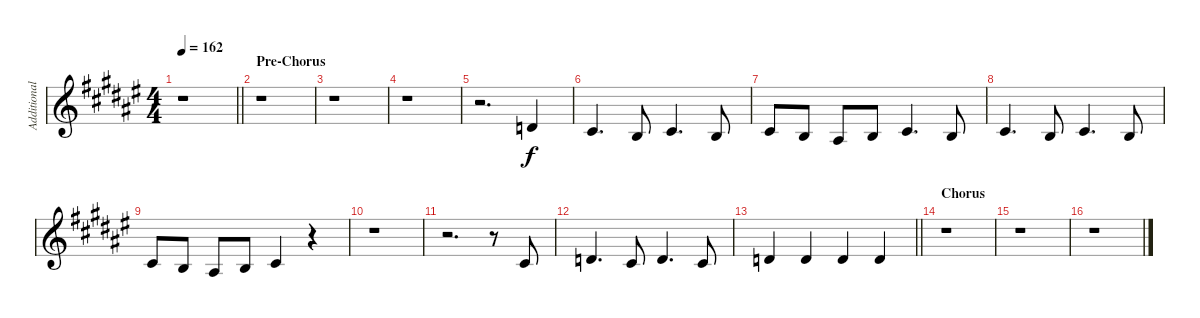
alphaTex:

\track ("Additional Vocals" "Additional") {instrument altosax}
\staff {score}
\tuning (E4 B3 G3 D3 A2 E2) {hide}
\ts (4 4)
\tempo 162
\clef g2
\barLineRight lightlight
\ks f#
r.1{dy f} |
\section ("" "Pre-Chorus")
r.1 |
r.1 |
r.1 |
r.2{d} 7.3.4 |
6.3.4{d} 4.3.8 6.3.4{d} 4.3.8 |
6.3.8 4.3.8 3.3.8 4.3.8 6.3.4{d} 4.3.8 |
6.3.4{d} 4.3.8 6.3.4{d} 4.3.8 |
6.3.8 4.3.8 3.3.8 4.3.8 6.3.4 r.4 |
r.1 |
r.2{d} r.8 6.3.8 |
7.3.4{d} 6.3.8 7.3.4{d} 6.3.8 |
\barLineRight lightlight
7.3.4 7.3.4 7.3.4 7.3.4 |
\section ("" "Chorus")
r.1 |
r.1 |
r.1
